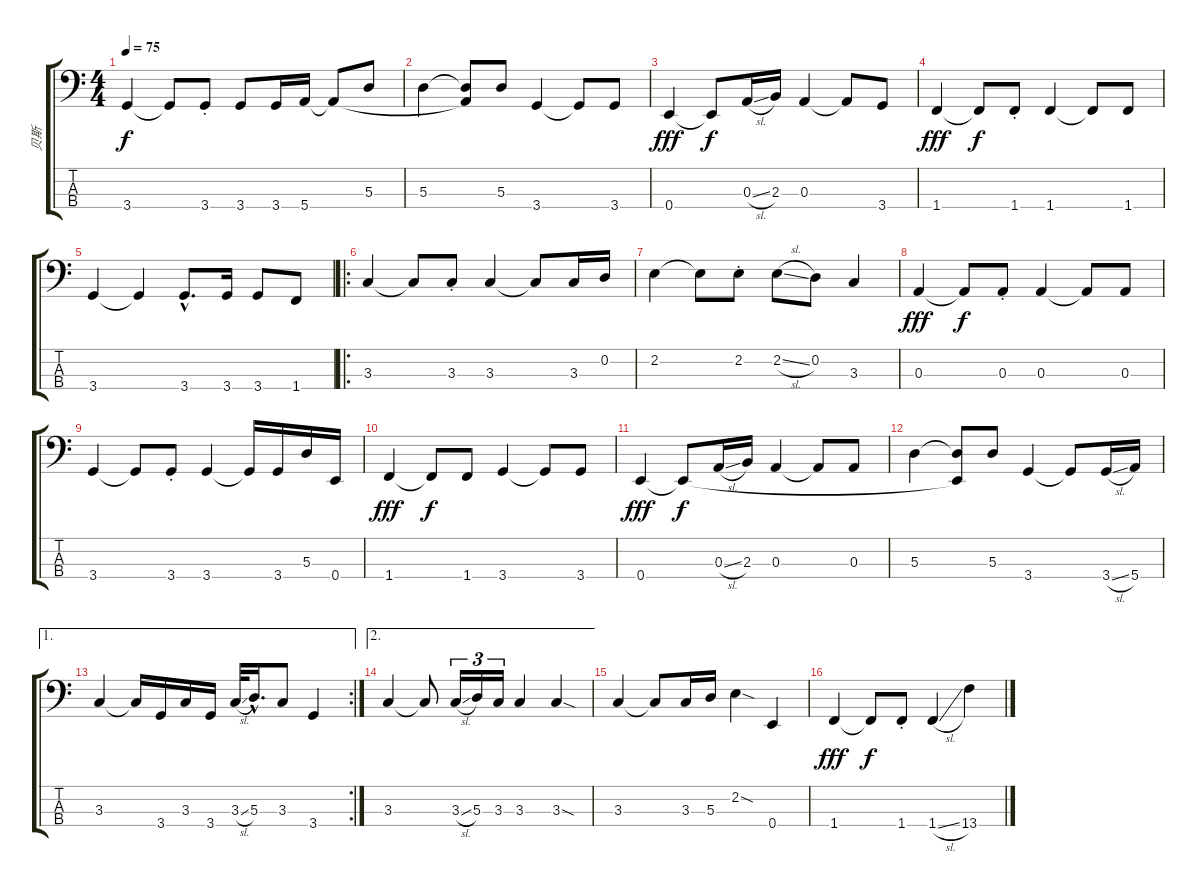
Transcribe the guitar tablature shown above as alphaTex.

\track ("贝斯" "贝斯") {instrument electricbassfinger}
\staff {score tabs}
\tuning (G2 D2 A1 E1) {hide}
\ts (4 4)
\tempo 75
\clef f4
\ks c
3.4.4{dy f} 3.4{t}.8 3.4{st}.8 3.4.8 3.4.16 5.4.16 5.4{t}.8 5.3.8 |
5.3.4 (5.3{t} 5.4{t}).8 5.3.8 3.4.4 3.4{t}.8 3.4.8 |
0.4.4{dy fff} 0.4{t}.8{dy f} 0.3{sl}.16 2.3.16 0.3.4 0.3{t}.8 3.4.8 |
1.4.4{dy fff} 1.4{t}.8{dy f} 1.4{st}.8 1.4.4 1.4{t}.8 1.4.8 |
3.4.4 3.4{t}.4 3.4{hac}.8{d} 3.4.16 3.4.8 1.4.8 |
\ro
3.3.4 3.3{t}.8 3.3{st}.8 3.3.4 3.3{t}.8 3.3.16 0.2.16 |
2.2.4 2.2{t}.8 2.2{st}.8 2.2{sl}.8 0.2.8 3.3.4 |
0.3.4{dy fff} 0.3{t}.8{dy f} 0.3{st}.8 0.3.4 0.3{t}.8 0.3.8 |
3.4.4 3.4{t}.8 3.4{st}.8 3.4.4 3.4{t}.16 3.4.16 5.3.16 0.4.16 |
1.4.4{dy fff} 1.4{t}.8{dy f} 1.4.8 3.4.4 3.4{t}.8 3.4.8 |
0.4.4{dy fff} 0.4{t}.8{dy f} 0.3{sl}.16 2.3.16 0.3.4 0.3{t}.8 0.3.8 |
5.3.4 (5.3{t} 0.4{t}).8 5.3.8 3.4.4 3.4{t}.8 3.4{sl}.16 5.4.16 |
\ae 1
\rc 2
3.3.4 3.3{t}.16 3.4.16 3.3.16 3.4.16 3.3{sl}.32 5.3{hac}.16{d} 3.3.8 3.4.4 |
\ae 2
3.3.4 3.3{t}.8 3.3{sl}.16{tu (3 2)} 5.3.16{tu (3 2)} 3.3.16{tu (3 2)} 3.3.4 3.3{sod}.4 |
3.3.4 3.3{t}.8 3.3.16 5.3.16 2.2{sod}.4 0.4.4 |
1.4.4{dy fff} 1.4{t}.8{dy f} 1.4{st}.8 1.4{sl}.4 13.4.4
